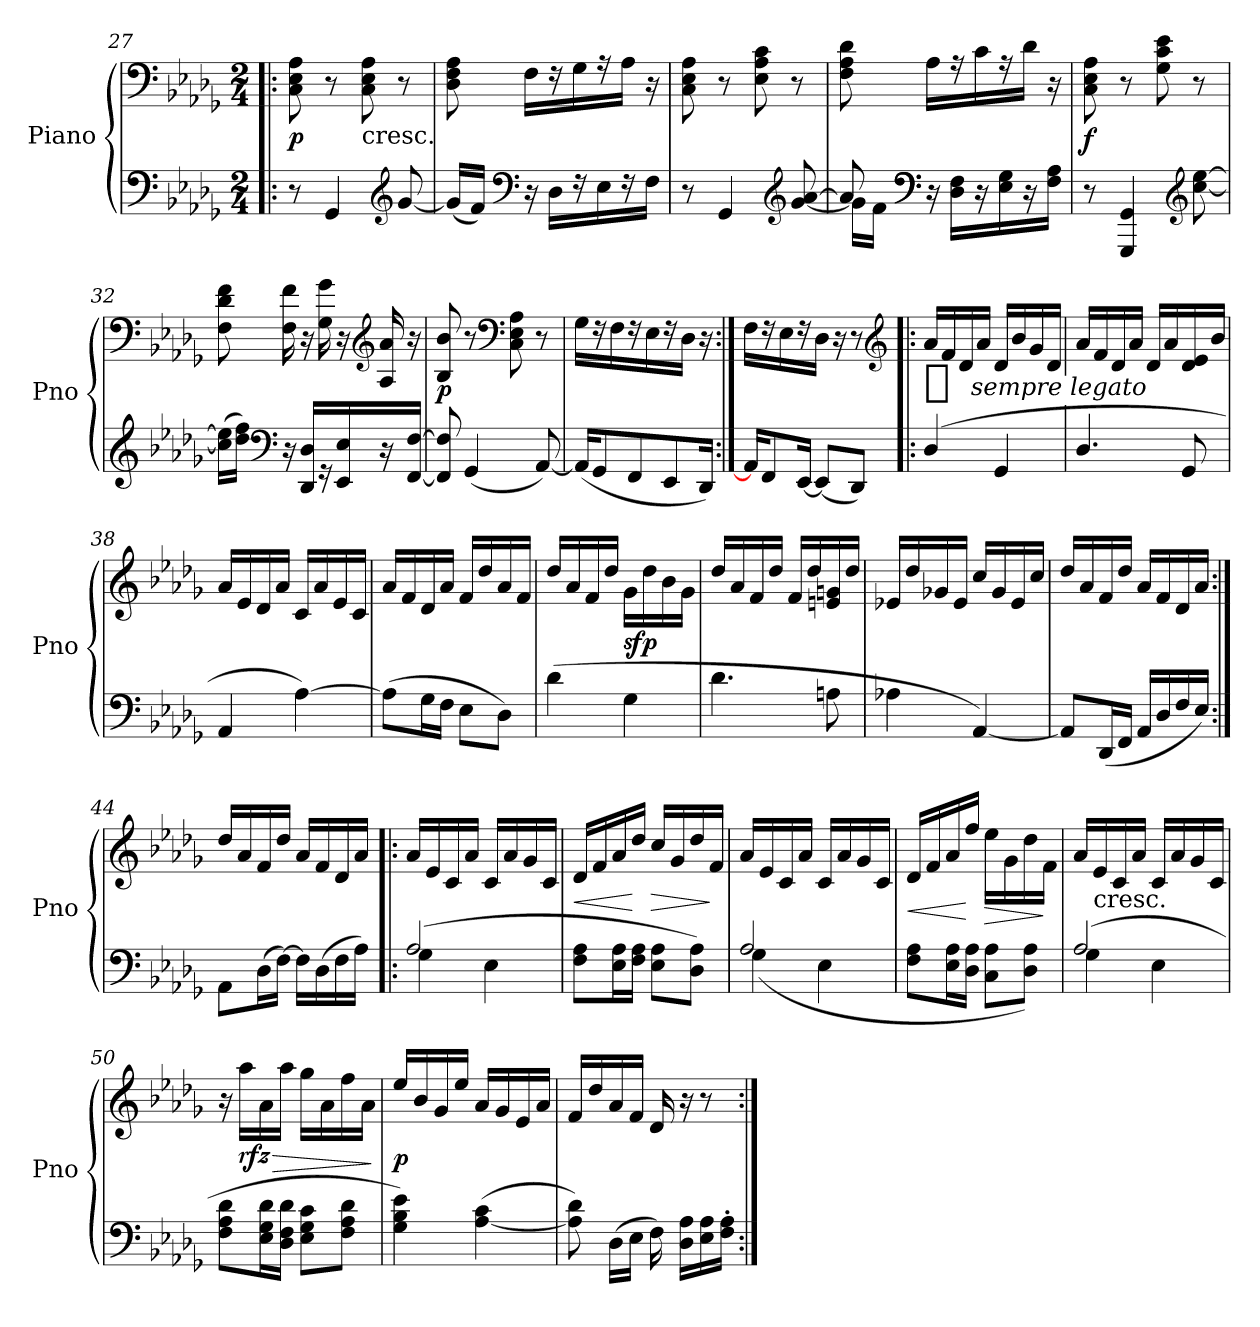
**kern	**kern	**dynam
*part1	*part1	*part1
*staff2	*staff1	*staff1/2
*I"Piano	*	*
*I'Pno	*	*
*clefF4	*clefF4	*
*k[b-e-a-d-g-]	*k[b-e-a-d-g-]	*
*D-:	*D-:	*
*M2/4	*M2/4	*
=27!|:	=27!|:	=27!|:
8r	8C 8E- 8A-	p
4GG-	8r	.
!	!LO:TX:c:t=cresc.	!
.	8C 8E- 8A-	.
*clefG2	*	*
[8g-	8r	.
=28	=28	=28
(16g-LL]	8D- 8F 8A-	.
16fJJ)	.	.
*clefF4	*	*
16r	16FLL	.
16D-LL	16rF	.
16r	16G-	.
16E-	16rA	.
16r	16A-JJ	.
16FJJ	16r	.
=29	=29	=29
8r	8C 8E- 8A-	.
4GG-	8r	.
.	8E- 8A- 8c	.
*clefG2	*	*
[8g- [8a-	8r	.
=30	=30	=30
*^	*	*
8a-]	16g-LL]	8F 8A- 8d-	.
.	16fJJ	.	.
*clefF4	*	*	*
8ryy	16r	16A-LL	.
.	16D- 16FLL	16rA	.
4ryy	16r	16c	.
.	16E- 16G-	16rA	.
.	16r	16d-JJ	.
.	16F 16A-JJ	16r	.
*v	*v	*	*
=31	=31	=31
8r	8C 8E- 8A-	f
4GGG- 4GG-	8r	.
.	8G- 8c 8e-	.
*clefG2	*	*
[8cc [8ee-	8r	.
=32	=32	=32
(16cc] 16ee-]LL	8F 8d- 8f	.
16dd- 16ffJJ)	.	.
*clefF4	*	*
16r	16F 16f	.
16DD- 16D-LL	16r	.
16r	16G- 16g-	.
16EE- 16E-	16r	.
*	*clefG2	*
16r	16A- 16a-	.
[16FF [16FJJ	16r	.
=33	=33	=33
8FF] 8F]	8B- 8b-	p
(4GG-	8r	.
*	*clefF4	*
.	8C 8E- 8A-	.
[8AA-)	8r	.
=34	=34	=34
(16AA-KL]	16G-LL	.
8GG-	16r	.
.	16F	.
8FF	16r	.
.	16E-	.
8EE-	16r	.
.	16D-JJ	.
16DD-Jk)	16r	.
=35:|!	=35:|!	=35:|!
16AA-KL]	16FLL	.
8FF	16r	.
.	16E-	.
[16EE-Jk	16r	.
(8EE-L]	16D-JJ	.
.	16r	.
8DD-J)	8r	.
*	*clefG2	*
=36!|:	=36!|:	=36!|:
!	!	!LO:DY:t=%s sempre legato
(>4D-/	16a-LL	p
.	16f	.
.	16d-	.
.	16a-JJ	.
4GG-	16d-LL	.
.	16b-	.
.	16g-	.
.	16d-JJ	.
=37	=37	=37
4.D-/	16a-LL	.
.	16f	.
.	16d-	.
.	16a-JJ	.
.	16d-LL	.
.	16a-	.
8GG-	16d- 16e-	.
.	16b-JJ	.
=38	=38	=38
4AA-	16a-LL	.
.	16e-	.
.	16d-	.
.	16a-JJ	.
[4A-)	16cLL	.
.	16a-	.
.	16e-	.
.	16cJJ	.
=39	=39	=39
(8A-L]	16a-LL	.
.	16f	.
16G-L	16d-	.
16FJJ	16a-JJ	.
8E-L	16fLL	.
.	16dd-	.
8D-J)	16a-	.
.	16fJJ	.
=40	=40	=40
(>4d-	16dd-/LL	.
.	16a-/	.
.	16f/	.
.	16dd-/JJ	.
4G-	16g-LL	sfp
.	16dd-	.
.	16b-	.
.	16g-JJ	.
=41	=41	=41
4.d-	16dd-/LL	.
.	16a-/	.
.	16f/	.
.	16dd-/JJ	.
.	16fLL	.
.	16dd-	.
8An	16en 16gn	.
.	16dd-JJ	.
=42	=42	=42
4A-X	16e-XLL	.
.	16dd-	.
.	16g-X	.
.	16e-JJ	.
[4AA-)	16ccLL	.
.	16g-	.
.	16e-	.
.	16ccJJ	.
=43	=43	=43
8AA-L]	16dd-/LL	.
.	16a-/	.
(>16DD-L	16f/	.
16FFJJ	16dd-/JJ	.
16AA-LL	16a-LL	.
16D-	16f	.
16F	16d-	.
16E-JJ)	16a-JJ	.
=44:|!	=44:|!	=44:|!
8AA-\L	16dd-/LL	.
.	16a-/	.
(16D-\L	16f/	.
[16F\JJ)	16dd-/JJ	.
16FLL]	16a-LL	.
(16D-	16f	.
16F	16d-	.
16A-JJ)	16a-JJ	.
=45!|:	=45!|:	=45!|:
*^	*	*
(<2A-	4G-	16a-LL	.
.	.	16e-	.
.	.	16c	.
.	.	16a-JJ	.
.	4E-	16cLL	.
.	.	16a-	.
.	.	16g-	.
.	.	16cJJ	.
*v	*v	*	*
=46	=46	=46
8F 8A-L	16d-LL	<
.	16f	.
16E- 16A-L	16a-	.
16F 16A-JJ	16dd-JJ	[
8E- 8A-L	16ccLL	>
.	16g-	.
8D- 8A-J)	16dd-	.
.	16fJJ	]
=47	=47	=47
*^	*	*
2A-	(4G-	16a-LL	.
.	.	16e-	.
.	.	16c	.
.	.	16a-JJ	.
.	4E-	16cLL	.
.	.	16a-	.
.	.	16g-	.
.	.	16cJJ	.
*v	*v	*	*
=48	=48	=48
8F 8A-L	16d-LL	<
.	16f	.
16E- 16A-L	16a-	.
16D- 16A-JJ	16ffJJ	[
8C 8A-L	16ee-LL	>
.	16g-	.
8D- 8A-J)	16dd-	.
.	16fJJ	]
=49	=49	=49
*^	*	*
(<2A-	4G-	16a-LL	.
!	!	!LO:TX:c:t=cresc.	!
.	.	16e-	.
.	.	16c	.
.	.	16a-JJ	.
.	4E-	16cLL	.
.	.	16a-	.
.	.	16g-	.
.	.	16cJJ	.
*v	*v	*	*
=50	=50	=50
8F 8A- 8d-L	16r	.
.	16aa-LL	> rfz
16E- 16G- 16d-L	16a-	.
16D- 16F 16d-JJ	16aa-JJ	.
8E- 8G- 8cL	16gg-LL	.
.	16a-	.
8F 8A- 8d-J	16ff	.
.	16a-JJ	.
.	.	]
=51	=51	=51
4G- 4B- 4e-)	16ee-/LL	p
.	16b-/	.
.	16g-/	.
.	16ee-/JJ	.
([4A- 4c	16a-LL	.
.	16g-	.
.	16e-	.
.	16a-JJ	.
=52	=52	=52
8A-] 8d-)	16fLL	.
.	16dd-	.
(16D-LL	16a-	.
16E-JJ	16fJJ	.
16F)	16d-	.
16D- 16A-LL	16r	.
16E- 16A-	8r	.
16F' 16A-'JJ	.	.
=:|!	=:|!	=:|!
*-	*-	*-
